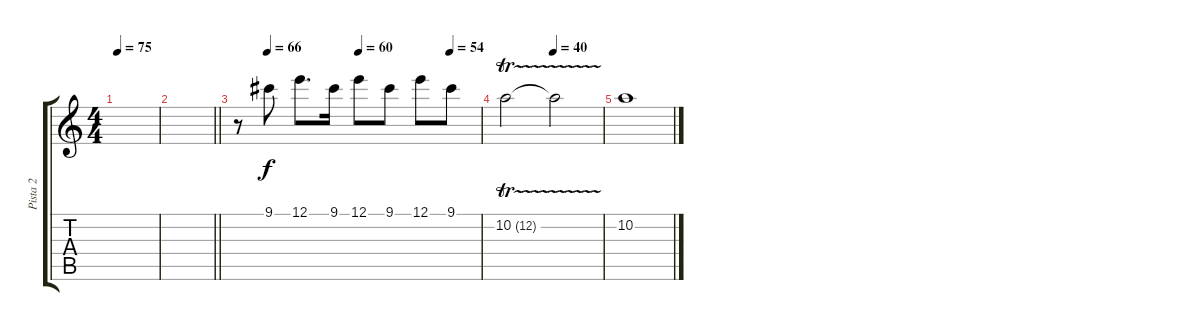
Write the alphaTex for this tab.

\track ("Pista 2" "Pista 2") {instrument overdrivenguitar}
\staff {score tabs}
\tuning (E4 B3 G3 D3 A2 E2) {hide}
\ts (4 4)
\tempo 75
\clef g2
\ks c
|
\barLineRight lightlight
|
\tempo (66 0.125)
\tempo (60 0.5)
\tempo (54 0.875)
r.8 9.1.8 12.1.8{d} 9.1.16 12.1.8 9.1.8 12.1.8 9.1.8 |
\tempo (40 0.5)
10.2{tr (12 32)}.2 10.2{tr (12 32) t}.2 |
10.2.1
